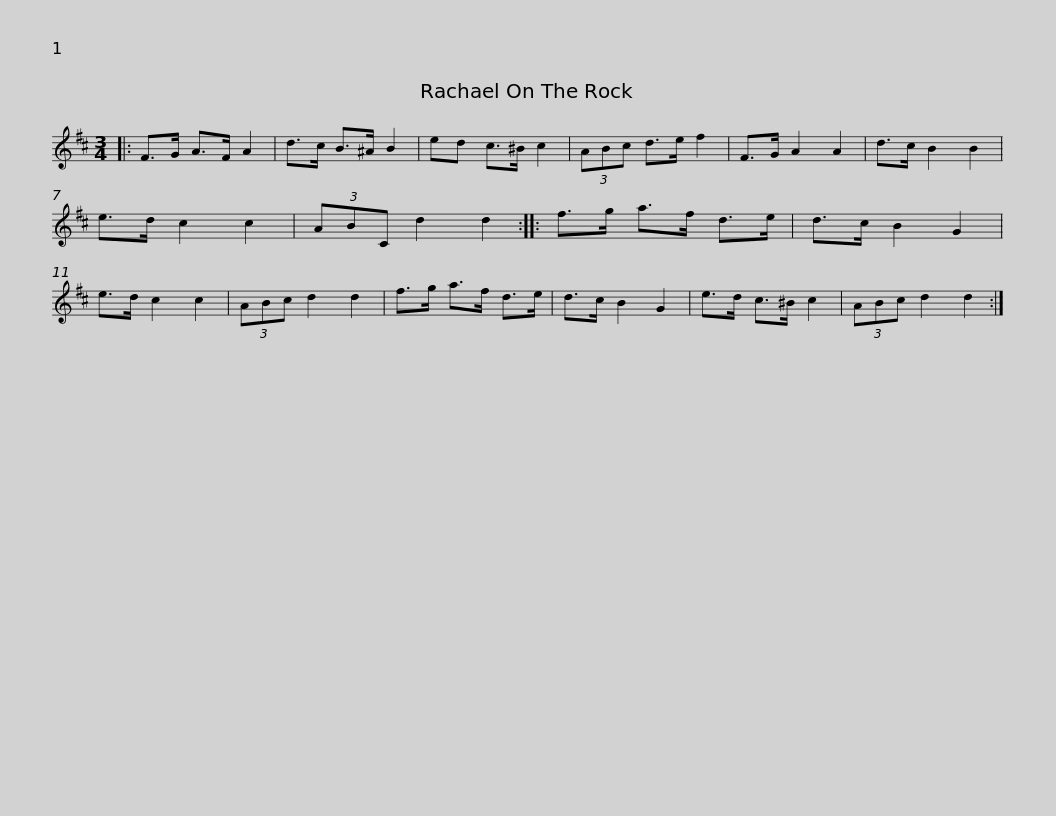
X:1
L:1/8
M:3/4
I:linebreak $
K:D
V:1 treble
V:1
|: F>G A>F A2 | d>c B>^A B2 | ed c>^B c2 | (3ABc d>e f2 | F>G A2 A2 | %5
 d>c B2 B2 | e>d c2 c2 |$ (3ABC d2 d2 :: f>g a>f d>e | d>c B2 G2 | %10
 e>d c2 c2 | (3ABc d2 d2 | f>g a>f d>e | d>c B2 G2 |$ e>d c>^B c2 | %15
 (3ABc d2 d2 :| %16
